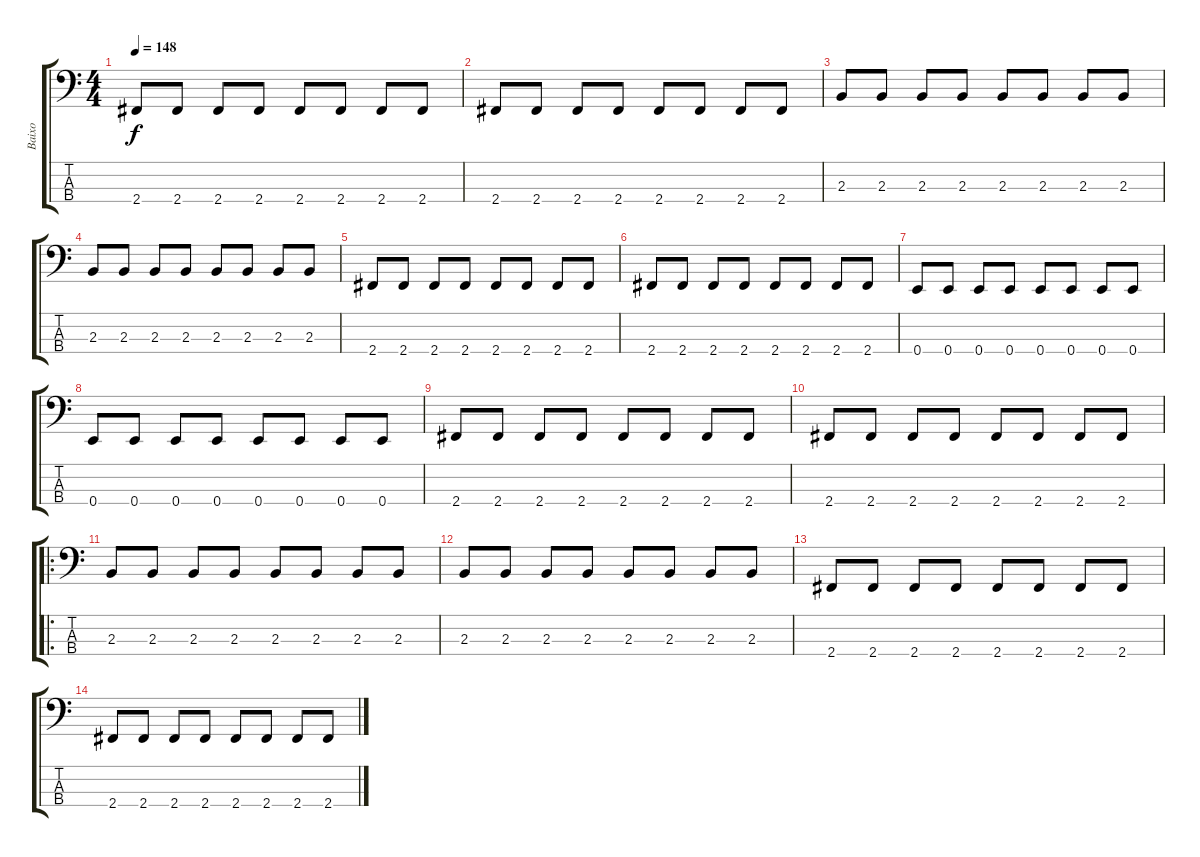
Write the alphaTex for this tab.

\track ("Baixo" "Baixo") {instrument electricbassfinger}
\staff {score tabs}
\tuning (G2 D2 A1 E1) {hide}
\ts (4 4)
\tempo 148
\clef f4
\ks c
2.4.8{dy f} 2.4.8 2.4.8 2.4.8 2.4.8 2.4.8 2.4.8 2.4.8 |
2.4.8 2.4.8 2.4.8 2.4.8 2.4.8 2.4.8 2.4.8 2.4.8 |
2.3.8 2.3.8 2.3.8 2.3.8 2.3.8 2.3.8 2.3.8 2.3.8 |
2.3.8 2.3.8 2.3.8 2.3.8 2.3.8 2.3.8 2.3.8 2.3.8 |
2.4.8 2.4.8 2.4.8 2.4.8 2.4.8 2.4.8 2.4.8 2.4.8 |
2.4.8 2.4.8 2.4.8 2.4.8 2.4.8 2.4.8 2.4.8 2.4.8 |
0.4.8 0.4.8 0.4.8 0.4.8 0.4.8 0.4.8 0.4.8 0.4.8 |
0.4.8 0.4.8 0.4.8 0.4.8 0.4.8 0.4.8 0.4.8 0.4.8 |
2.4.8 2.4.8 2.4.8 2.4.8 2.4.8 2.4.8 2.4.8 2.4.8 |
2.4.8 2.4.8 2.4.8 2.4.8 2.4.8 2.4.8 2.4.8 2.4.8 |
\ro
2.3.8 2.3.8 2.3.8 2.3.8 2.3.8 2.3.8 2.3.8 2.3.8 |
2.3.8 2.3.8 2.3.8 2.3.8 2.3.8 2.3.8 2.3.8 2.3.8 |
2.4.8 2.4.8 2.4.8 2.4.8 2.4.8 2.4.8 2.4.8 2.4.8 |
2.4.8 2.4.8 2.4.8 2.4.8 2.4.8 2.4.8 2.4.8 2.4.8
